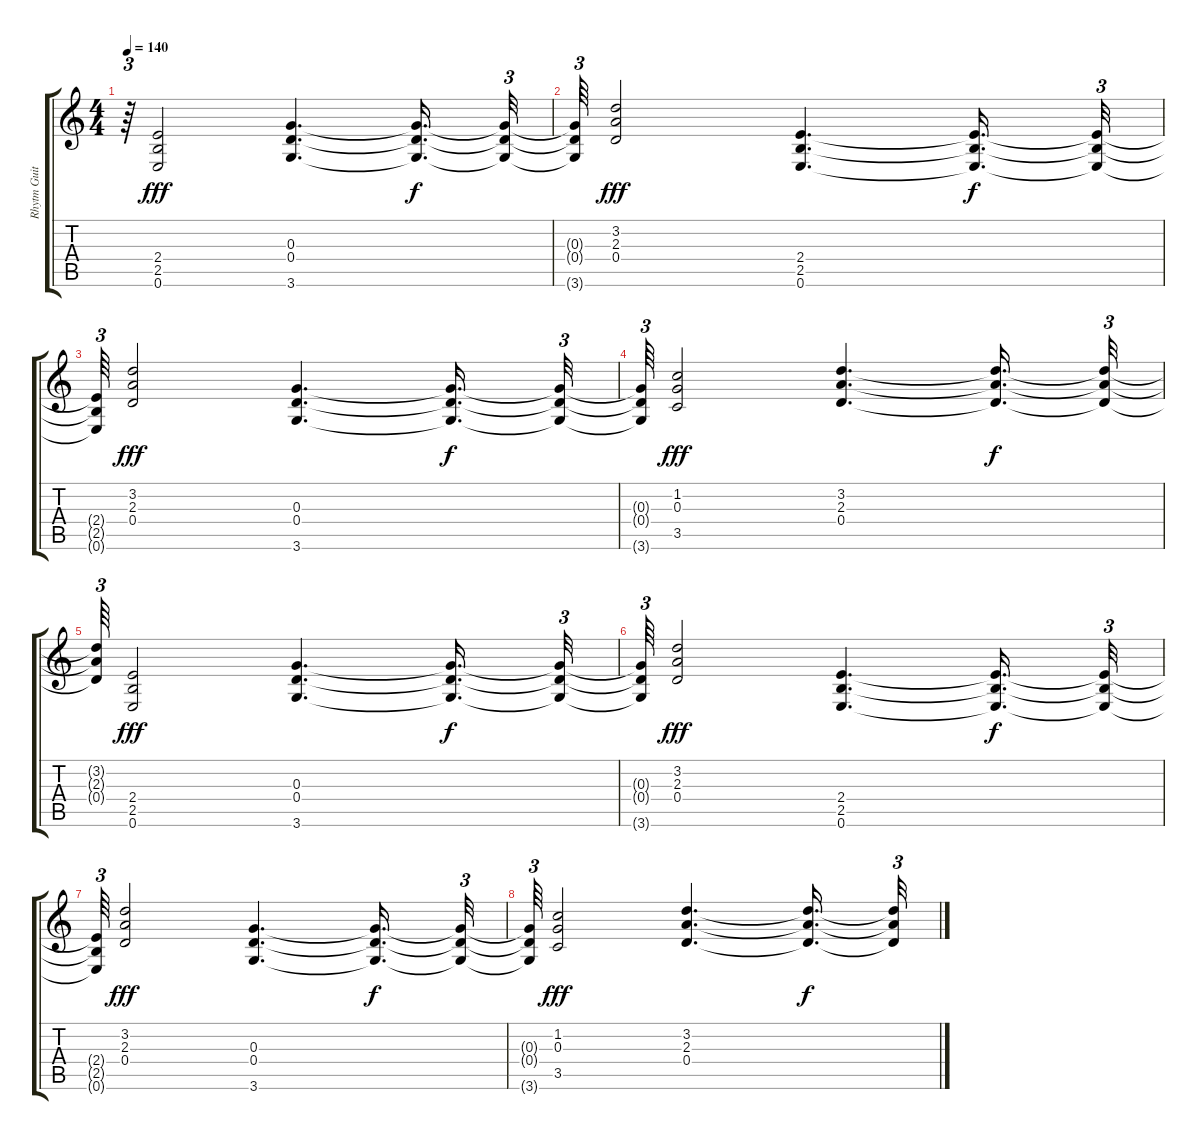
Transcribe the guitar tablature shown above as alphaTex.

\track ("Rhytm Guitar" "Rhytm Guit") {instrument distortionguitar}
\staff {score tabs}
\tuning (E4 B3 G3 D3 A2 E2) {hide}
\ts (4 4)
\tempo 140
\clef g2
\ks c
r.64{tu (3 2) dy f} (2.4 2.5 0.6).2{dy fff} (0.3 0.4 3.6).4{d} (0.3{t} 0.4{t} 3.6{t}).16{d dy f} (0.3{t} 0.4{t} 3.6{t}).32{tu (3 2)} |
(0.3{t} 0.4{t} 3.6{t}).64{tu (3 2)} (3.2 2.3 0.4).2{dy fff} (2.4 2.5 0.6).4{d} (2.4{t} 2.5{t} 0.6{t}).16{d dy f} (2.4{t} 2.5{t} 0.6{t}).32{tu (3 2)} |
(2.4{t} 2.5{t} 0.6{t}).64{tu (3 2)} (3.2 2.3 0.4).2{dy fff} (0.3 0.4 3.6).4{d} (0.3{t} 0.4{t} 3.6{t}).16{d dy f} (0.3{t} 0.4{t} 3.6{t}).32{tu (3 2)} |
(0.3{t} 0.4{t} 3.6{t}).64{tu (3 2)} (1.2 0.3 3.5).2{dy fff} (3.2 2.3 0.4).4{d} (3.2{t} 2.3{t} 0.4{t}).16{d dy f} (3.2{t} 2.3{t} 0.4{t}).32{tu (3 2)} |
(3.2{t} 2.3{t} 0.4{t}).64{tu (3 2)} (2.4 2.5 0.6).2{dy fff} (0.3 0.4 3.6).4{d} (0.3{t} 0.4{t} 3.6{t}).16{d dy f} (0.3{t} 0.4{t} 3.6{t}).32{tu (3 2)} |
(0.3{t} 0.4{t} 3.6{t}).64{tu (3 2)} (3.2 2.3 0.4).2{dy fff} (2.4 2.5 0.6).4{d} (2.4{t} 2.5{t} 0.6{t}).16{d dy f} (2.4{t} 2.5{t} 0.6{t}).32{tu (3 2)} |
(2.4{t} 2.5{t} 0.6{t}).64{tu (3 2)} (3.2 2.3 0.4).2{dy fff} (0.3 0.4 3.6).4{d} (0.3{t} 0.4{t} 3.6{t}).16{d dy f} (0.3{t} 0.4{t} 3.6{t}).32{tu (3 2)} |
(0.3{t} 0.4{t} 3.6{t}).64{tu (3 2)} (1.2 0.3 3.5).2{dy fff} (3.2 2.3 0.4).4{d} (3.2{t} 2.3{t} 0.4{t}).16{d dy f} (3.2{t} 2.3{t} 0.4{t}).32{tu (3 2)}
